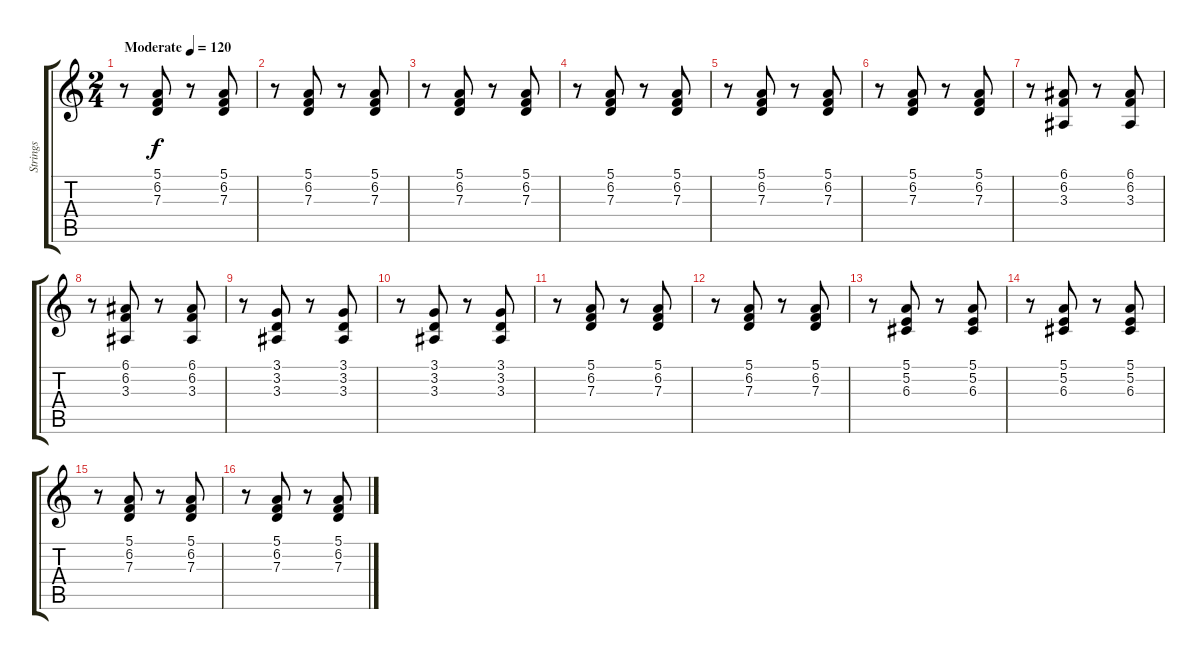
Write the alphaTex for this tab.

\track ("Strings" "Strings") {instrument orchestralharp}
\staff {score tabs}
\tuning (E4 B3 G3 D3 A2 E2) {hide}
\ts (2 4)
\tempo (120 "Moderate")
\clef g2
\ks c
r.8{dy f instrument orchestralharp} (5.1 6.2 7.3).8 r.8 (5.1 6.2 7.3).8 |
r.8 (5.1 6.2 7.3).8 r.8 (5.1 6.2 7.3).8 |
r.8 (5.1 6.2 7.3).8 r.8 (5.1 6.2 7.3).8 |
r.8 (5.1 6.2 7.3).8 r.8 (5.1 6.2 7.3).8 |
r.8 (5.1 6.2 7.3).8 r.8 (5.1 6.2 7.3).8 |
r.8 (5.1 6.2 7.3).8 r.8 (5.1 6.2 7.3).8 |
r.8 (6.1 6.2 3.3).8 r.8 (6.1 6.2 3.3).8 |
r.8 (6.1 6.2 3.3).8 r.8 (6.1 6.2 3.3).8 |
r.8 (3.1 3.2 3.3).8 r.8 (3.1 3.2 3.3).8 |
r.8 (3.1 3.2 3.3).8 r.8 (3.1 3.2 3.3).8 |
r.8 (5.1 6.2 7.3).8 r.8 (5.1 6.2 7.3).8 |
r.8 (5.1 6.2 7.3).8 r.8 (5.1 6.2 7.3).8 |
r.8 (5.1 5.2 6.3).8 r.8 (5.1 5.2 6.3).8 |
r.8 (5.1 5.2 6.3).8 r.8 (5.1 5.2 6.3).8 |
r.8 (5.1 6.2 7.3).8 r.8 (5.1 6.2 7.3).8 |
r.8 (5.1 6.2 7.3).8 r.8 (5.1 6.2 7.3).8
